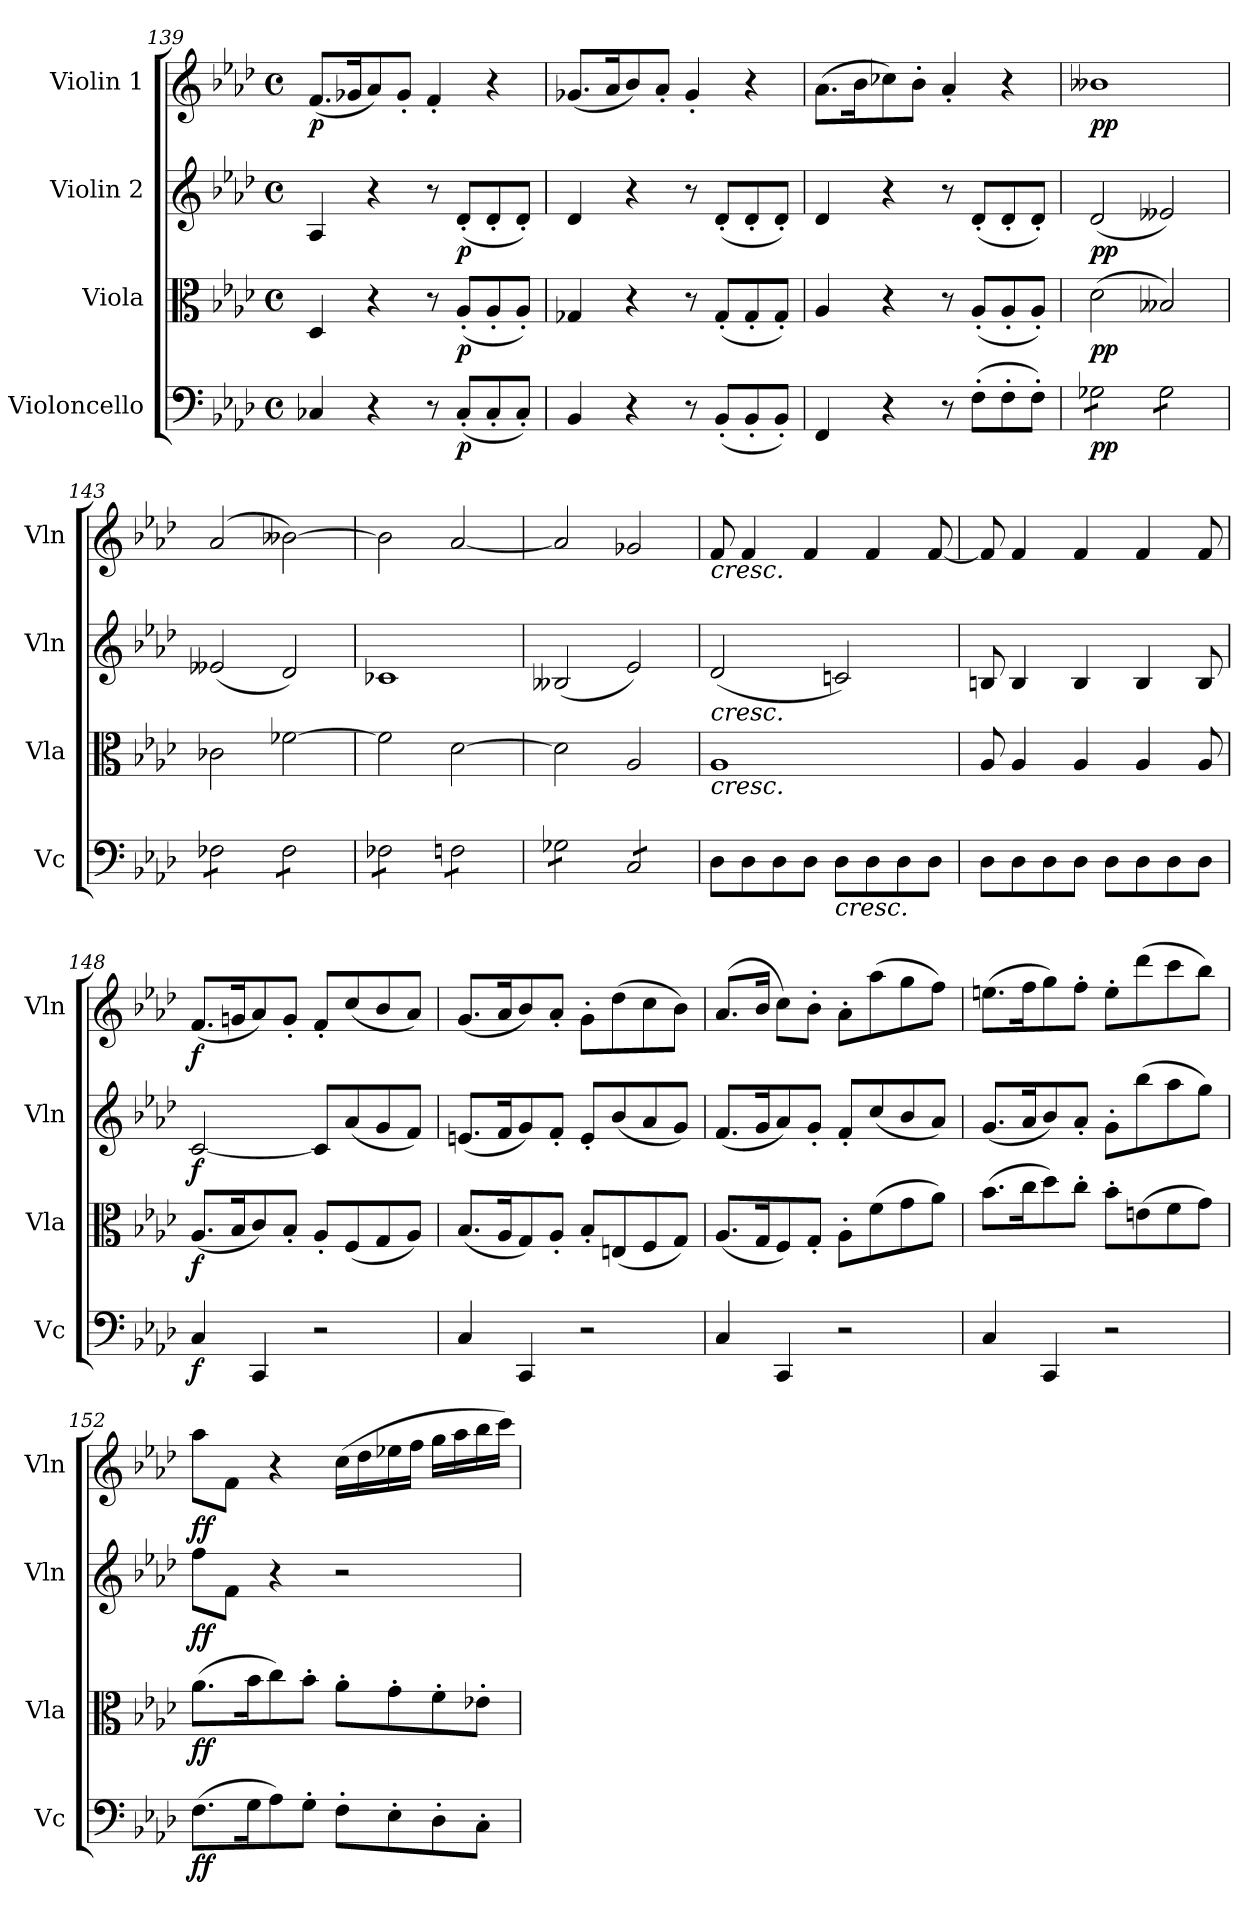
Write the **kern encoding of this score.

**kern	**dynam	**kern	**dynam	**kern	**dynam	**kern	**dynam
*part4	*part4	*part3	*part3	*part2	*part2	*part1	*part1
*staff4	*staff4	*staff3	*staff3	*staff2	*staff2	*staff1	*staff1
*I"Violoncello	*	*I"Viola	*	*I"Violin 2	*	*I"Violin 1	*
*I'Vc	*	*I'Vla	*	*I'Vln	*	*I'Vln	*
*clefF4	*	*clefC3	*	*clefG2	*	*clefG2	*
*k[b-e-a-d-]	*	*k[b-e-a-d-]	*	*k[b-e-a-d-]	*	*k[b-e-a-d-]	*
*M4/4	*	*M4/4	*	*M4/4	*	*M4/4	*
*met(c)	*	*met(c)	*	*met(c)	*	*met(c)	*
=139	=139	=139	=139	=139	=139	=139	=139
!	!	!	!	!	!	!	!LO:DY:b
4C-X/	.	4D-/	.	4A-/	.	(8.f/L	p
.	.	.	.	.	.	16g-X/K	.
4r	.	4r	.	4r	.	8a-/)	.
.	.	.	.	.	.	8g-'/J	.
8r	.	8r	.	8r	.	4f'/	.
!	!LO:DY:b	!	!LO:DY:b	!	!LO:DY:b	!	!
(8C-'/L	p	(8A-'/L	p	(8d-'/L	p	.	.
8C-'/	.	8A-'/	.	8d-'/	.	4r	.
8C-'/J)	.	8A-'/J)	.	8d-'/J)	.	.	.
=140	=140	=140	=140	=140	=140	=140	=140
4BB-/	.	4G-X/	.	4d-/	.	(8.g-X/L	.
.	.	.	.	.	.	16a-/K	.
4r	.	4r	.	4r	.	8b-/)	.
.	.	.	.	.	.	8a-'/J	.
8r	.	8r	.	8r	.	4g-'/	.
(8BB-'/L	.	(8G-'/L	.	(8d-'/L	.	.	.
8BB-'/	.	8G-'/	.	8d-'/	.	4r	.
8BB-'/J)	.	8G-'/J)	.	8d-'/J)	.	.	.
=141	=141	=141	=141	=141	=141	=141	=141
4FF/	.	4A-/	.	4d-/	.	(8.a-\L	.
.	.	.	.	.	.	16b-\K	.
4r	.	4r	.	4r	.	8cc-X\)	.
.	.	.	.	.	.	8b-'\J	.
8r	.	8r	.	8r	.	4a-'/	.
(8F'\L	.	(8A-'/L	.	(8d-'/L	.	.	.
8F'\	.	8A-'/	.	8d-'/	.	4r	.
8F'\J)	.	8A-'/J)	.	8d-'/J)	.	.	.
=142	=142	=142	=142	=142	=142	=142	=142
!	!LO:DY:b	!	!LO:DY:b	!	!LO:DY:b	!	!LO:DY:b
*tremolo	*	*	*	*	*	*	*
8G-X\L	pp	(2d-\	pp	(2d-/	pp	1b--X	pp
8G-X\	.	.	.	.	.	.	.
8G-X\	.	.	.	.	.	.	.
8G-X\J	.	.	.	.	.	.	.
8G-\L	.	2B--X/)	.	2e--X/)	.	.	.
8G-\	.	.	.	.	.	.	.
8G-\	.	.	.	.	.	.	.
8G-\J	.	.	.	.	.	.	.
!!LO:PB:g=z
=143	=143	=143	=143	=143	=143	=143	=143
8F-X\L	.	2c-X\	.	(2e--X/	.	(2a-/	.
8F-X\	.	.	.	.	.	.	.
8F-X\	.	.	.	.	.	.	.
8F-X\J	.	.	.	.	.	.	.
8F-\L	.	[2f-X\	.	2d-/)	.	[2b--X\)	.
8F-\	.	.	.	.	.	.	.
8F-\	.	.	.	.	.	.	.
8F-\J	.	.	.	.	.	.	.
=144	=144	=144	=144	=144	=144	=144	=144
8F-X\L	.	2f-\]	.	1c-X	.	2b--\]	.
8F-X\	.	.	.	.	.	.	.
8F-X\	.	.	.	.	.	.	.
8F-X\J	.	.	.	.	.	.	.
8Fn\L	.	[2d-\	.	.	.	[2a-/	.
8Fn\	.	.	.	.	.	.	.
8Fn\	.	.	.	.	.	.	.
8Fn\J	.	.	.	.	.	.	.
=145	=145	=145	=145	=145	=145	=145	=145
8G-X\L	.	2d-\]	.	(2B--X/	.	2a-/]	.
8G-X\	.	.	.	.	.	.	.
8G-X\	.	.	.	.	.	.	.
8G-X\J	.	.	.	.	.	.	.
8C/L	.	2A-/	.	2e-/)	.	2g-X/	.
8C/	.	.	.	.	.	.	.
8C/	.	.	.	.	.	.	.
8C/J	.	.	.	.	.	.	.
*Xtremolo	*	*	*	*	*	*	*
=146	=146	=146	=146	=146	=146	=146	=146
!	!	!	!	!	!	!LO:TX:b:i:t=cresc.	!
!	!	!	!	!LO:TX:b:i:t=cresc.	!	!	!
!	!	!LO:TX:b:i:t=cresc.	!	!	!	!	!
8D-\L	.	1A-	.	(2d-/	.	8f/	.
8D-\	.	.	.	.	.	4f/	.
8D-\	.	.	.	.	.	.	.
8D-\J	.	.	.	.	.	4f/	.
!LO:TX:b:i:t=cresc.	!	!	!	!	!	!	!
8D-\L	.	.	.	2cn/)	.	.	.
8D-\	.	.	.	.	.	4f/	.
8D-\	.	.	.	.	.	.	.
8D-\J	.	.	.	.	.	[8f/	.
=147	=147	=147	=147	=147	=147	=147	=147
8D-\L	.	8A-/	.	8Bn/	.	8f/]	.
8D-\	.	4A-/	.	4B/	.	4f/	.
8D-\	.	.	.	.	.	.	.
8D-\J	.	4A-/	.	4B/	.	4f/	.
8D-\L	.	.	.	.	.	.	.
8D-\	.	4A-/	.	4B/	.	4f/	.
8D-\	.	.	.	.	.	.	.
8D-\J	.	8A-/	.	8B/	.	8f/	.
=148	=148	=148	=148	=148	=148	=148	=148
!	!LO:DY:b	!	!LO:DY:b	!	!LO:DY:b	!	!LO:DY:b
4C/	f	(8.A-/L	f	[2c/	f	(8.f/L	f
.	.	16B-/K	.	.	.	16gn/K	.
4CC/	.	8c/)	.	.	.	8a-/)	.
.	.	8B-'/J	.	.	.	8g'/J	.
2r	.	8A-'/L	.	8c/L]	.	8f'/L	.
.	.	(8F/	.	(8a-/	.	(8cc/	.
.	.	8G/	.	8g/	.	8b-/	.
.	.	8A-/J)	.	8f/J)	.	8a-/J)	.
!!LO:LB:g=z
=149	=149	=149	=149	=149	=149	=149	=149
4C/	.	(8.B-/L	.	(8.en/L	.	(8.g/L	.
.	.	16A-/K	.	16f/K	.	16a-/K	.
4CC/	.	8G/)	.	8g/)	.	8b-/)	.
.	.	8A-'/J	.	8f'/J	.	8a-'/J	.
2r	.	8B-'/L	.	8e'/L	.	8g'\L	.
.	.	(8En/	.	(8b-/	.	(8dd-\	.
.	.	8F/	.	8a-/	.	8cc\	.
.	.	8G/J)	.	8g/J)	.	8b-\J)	.
=150	=150	=150	=150	=150	=150	=150	=150
4C/	.	(8.A-/L	.	(8.f/L	.	(<8.a-/L	.
.	.	16G/K	.	16g/K	.	16b-/Jk	.
4CC/	.	8F/)	.	8a-/)	.	8cc\L)	.
.	.	8G'/J	.	8g'/J	.	8b-'\J	.
2r	.	8A-'\L	.	8f'/L	.	8a-'\L	.
.	.	(8f\	.	(8cc/	.	(8aa-\	.
.	.	8g\	.	8b-/	.	8gg\	.
.	.	8a-\J)	.	8a-/J)	.	8ff\J)	.
=151	=151	=151	=151	=151	=151	=151	=151
4C/	.	(8.b-\L	.	(8.g/L	.	(8.een\L	.
.	.	16cc\K	.	16a-/K	.	16ff\K	.
4CC/	.	8dd-\)	.	8b-/)	.	8gg\)	.
.	.	8cc'\J	.	8a-'/J	.	8ff'\J	.
2r	.	8b-'\L	.	8g'\L	.	8ee'\L	.
.	.	(8en\	.	(8bb-\	.	(8ddd-\	.
.	.	8f\	.	8aa-\	.	8ccc\	.
.	.	8g\J)	.	8gg\J)	.	8bb-\J)	.
=152	=152	=152	=152	=152	=152	=152	=152
!	!LO:DY:b	!	!LO:DY:b	!	!LO:DY:b	!	!LO:DY:b
(8.F\L	ff	(8.a-\L	ff	8ff\L	ff	8aa-\L	ff
.	.	.	.	8f\J	.	8f\J	.
16G\K	.	16b-\K	.	.	.	.	.
8A-\)	.	8cc\)	.	4r	.	4r	.
8G'\J	.	8b-'\J	.	.	.	.	.
8F'\L	.	8a-'\L	.	2r	.	(16cc\LL	.
.	.	.	.	.	.	16dd-\	.
8E-'\	.	8g'\	.	.	.	16ee-X\	.
.	.	.	.	.	.	16ff\JJ	.
8D-'\	.	8f'\	.	.	.	16gg\LL	.
.	.	.	.	.	.	16aa-\	.
8C'\J	.	8e-X'\J	.	.	.	16bb-\	.
.	.	.	.	.	.	16ccc\JJ)	.
=	=	=	=	=	=	=	=
*-	*-	*-	*-	*-	*-	*-	*-
